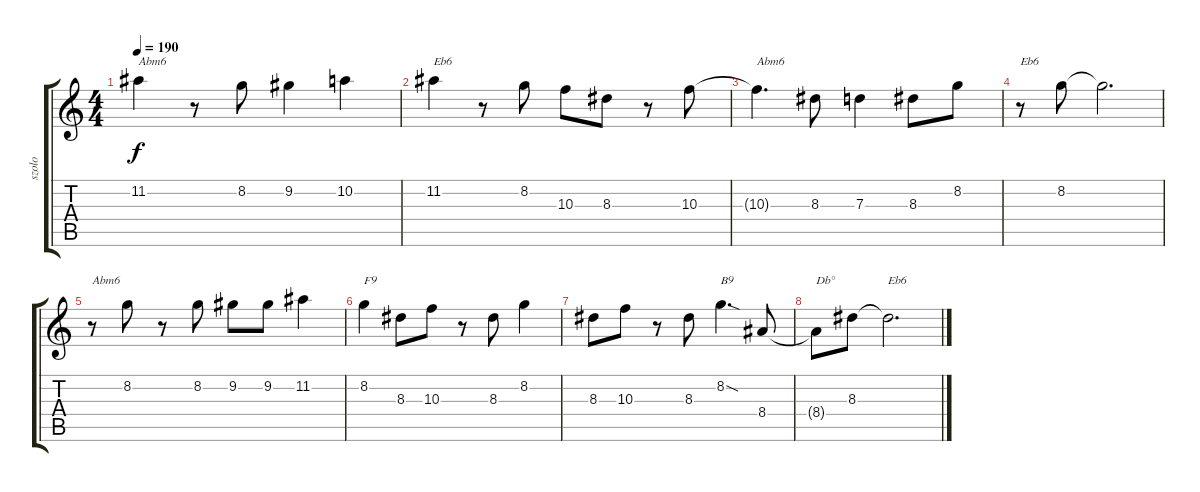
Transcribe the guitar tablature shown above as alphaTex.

\track ("szolo" "szolo") {instrument acousticguitarnylon}
\staff {score tabs}
\tuning (E4 B3 G3 D3 A2 E2) {hide}
\ts (4 4)
\tempo 190
\clef g2
\ks c
11.2.4{txt "Abm6" dy f} r.8 8.2.8 9.2.4 10.2.4 |
11.2.4{txt "Eb6"} r.8 8.2.8 10.3.8 8.3.8 r.8 10.3.8 |
10.3{t}.4{d txt "Abm6"} 8.3.8 7.3.4 8.3.8 8.2.8 |
r.8{txt "Eb6"} 8.2.8 8.2{t}.2{d} |
r.8{txt "Abm6"} 8.2.8 r.8 8.2.8 9.2.8 9.2.8 11.2.4 |
8.2.4{txt "F9"} 8.3.8 10.3.8 r.8 8.3.8 8.2.4 |
8.3.8 10.3.8 r.8 8.3.8 8.2{sod}.4{d txt "B9"} 8.4.8 |
8.4{t}.8{txt "Db°"} 8.3.8 8.3{t}.2{d txt "Eb6"}
